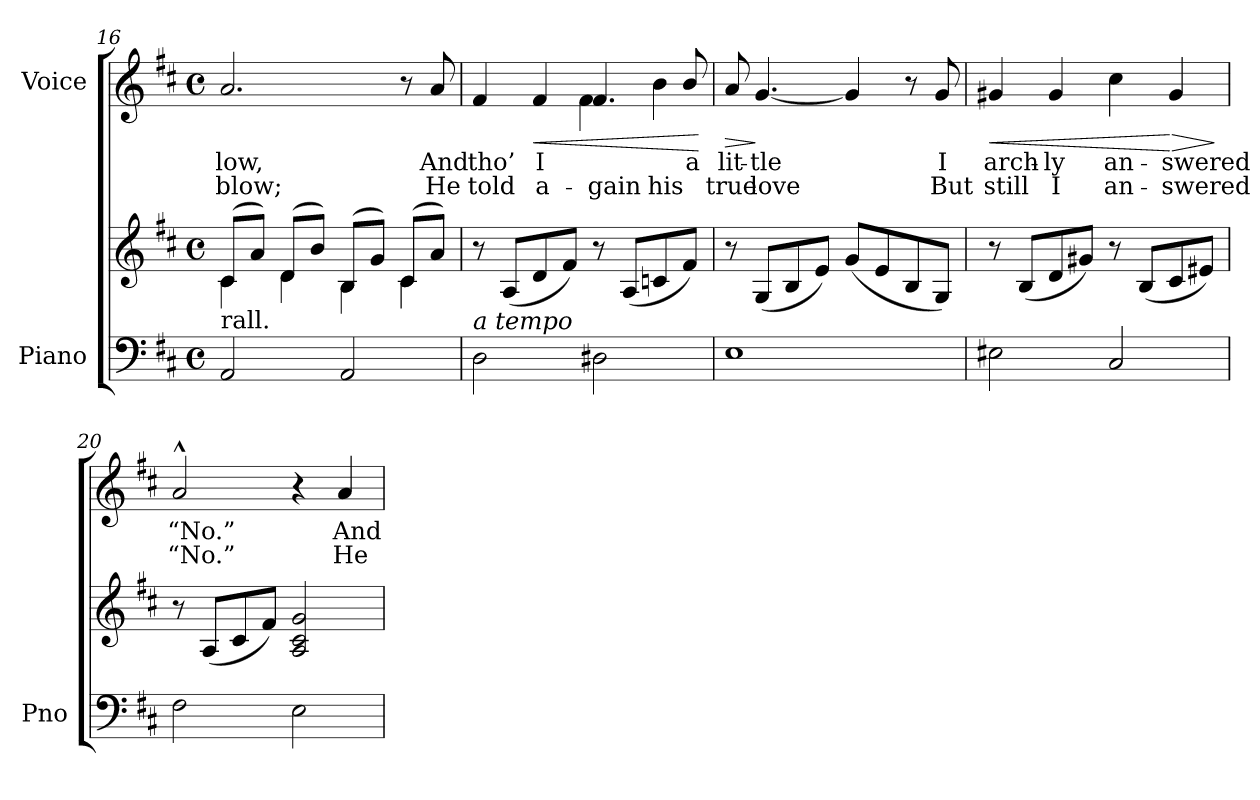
**kern	**kern	**kern	**text	**text	**dynam
*part2	*part2	*part1	*part1	*part1	*part1
*staff3	*staff2	*staff1	*staff1	*staff1	*staff1
*I"Piano	*	*I"Voice	*	*	*
*I'Pno	*	*	*	*	*
*clefF4	*clefG2	*clefG2	*	*	*
*k[f#c#]	*k[f#c#]	*k[f#c#]	*	*	*
*M4/4	*M4/4	*M4/4	*	*	*
*met(c)	*met(c)	*met(c)	*	*	*
=16	=16	=16	=16	=16	=16
*	*^	*	*	*	*
!LO:TX:a:t=rall.	!	!	!	!	!	!
2AA/	(8c#/L	4c#\	2.a/	low,	blow;	.
.	8a/J)	.	.	.	.	.
.	(8d/L	4d\	.	.	.	.
.	8b/J)	.	.	.	.	.
2AA/	(8B/L	4B\	.	.	.	.
.	8g/J)	.	.	.	.	.
.	(8c#/L	4c#\	8r	.	.	.
.	8a/J)	.	8a/	And	He	.
*	*v	*v	*	*	*	*
=17	=17	=17	=17	=17	=17
*	*	*^	*	*	*
!LO:TX:i:t=a tempo	!	!	!	!	!	!
2D\	8r	4f#/	2ryy	tho’	told	.
.	(8A/L	.	.	.	.	.
!	!	!	!	!	!	!LO:HP:b
.	8d/	4f#/	.	I	a-	<
.	8f#/J)	.	.	.	.	.
2D#X\	8r	4.f#/	4f#\	.	gain	.
.	(8A/L	.	.	.	.	.
.	8cn/	.	4b\	.	his	.
.	8f#/J)	8b/	.	a	.	.
*	*	*v	*v	*	*	*
.	.	.	.	.	[
=18	=18	=18	=18	=18	=18
!	!	!	!	!	!LO:HP:b
1E	8r	8a/	lit-	true	>
.	(8G/L	[4.g/	-tle	love	]
.	8B/	.	.	.	.
.	8e/J)	.	.	.	.
.	(8g/L	4g/]	.	.	.
.	8e/	.	.	.	.
.	8B/	8r	.	.	.
.	8G/J)	8g/	I	But	.
=19	=19	=19	=19	=19	=19
!	!	!	!	!	!LO:HP:b
2E#X\	8r	4g#X/	arch-	still	<
.	(8B/L	.	.	.	.
.	8d/	4g#/	-ly	I	.
.	8g#X/J)	.	.	.	.
2C#/	8r	4cc#\	an-	an-	.
.	(8B/L	.	.	.	.
!	!	!	!	!	!LO:HP:n=1:b
.	8c#/	4g#/	-swered	-swered	[ >
.	8e#X/J)	.	.	.	.
.	.	.	.	.	]
=20	=20	=20	=20	=20	=20
2F#\	8r	2a^^/	“No.”	“No.”	.
.	(8A/L	.	.	.	.
.	8c#/	.	.	.	.
.	8f#/J)	.	.	.	.
2E\	2A/ 2c#/ 2g/	4r	.	.	.
.	.	4a/	And	He	.
=	=	=	=	=	=
*-	*-	*-	*-	*-	*-
